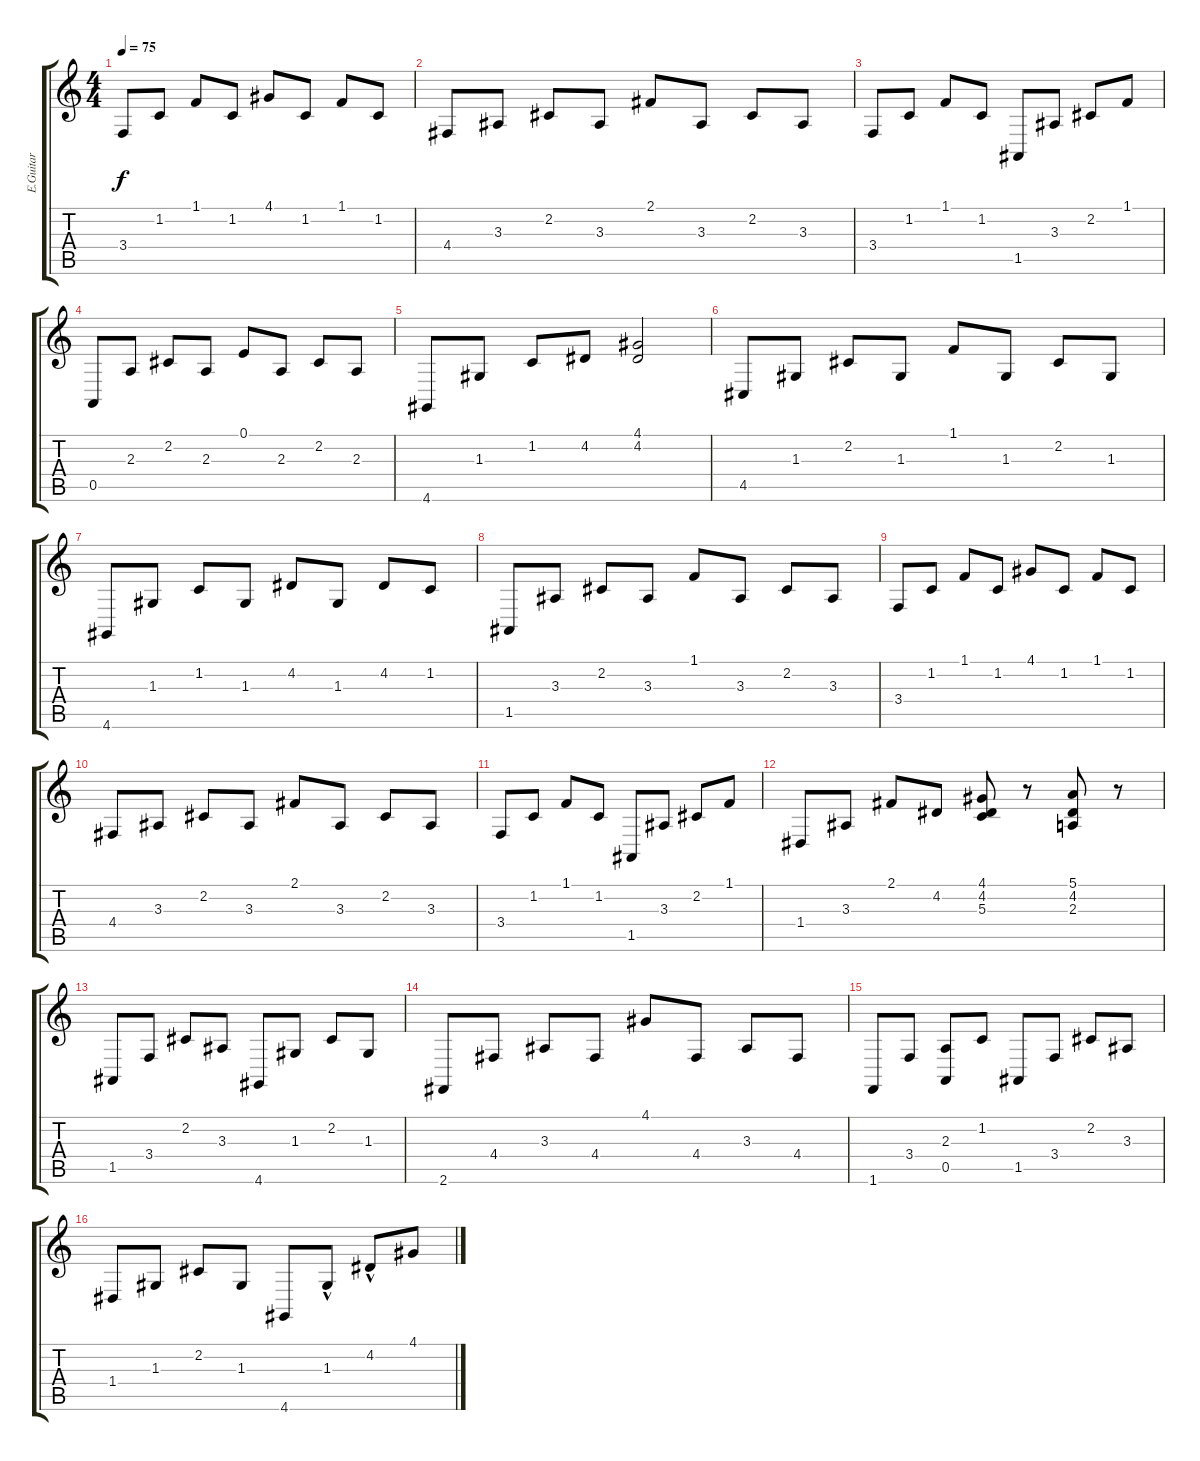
\track ("E.Guitar" "E.Guitar") {instrument brightacousticpiano}
\staff {score tabs}
\tuning (E4 B3 G3 D3 A2 E2) {hide}
\ts (4 4)
\tempo 75
\clef g2
\ks c
3.4.8{dy f} 1.2.8 1.1.8 1.2.8 4.1.8 1.2.8 1.1.8 1.2.8 |
4.4.8 3.3.8 2.2.8 3.3.8 2.1.8 3.3.8 2.2.8 3.3.8 |
3.4.8 1.2.8 1.1.8 1.2.8 1.5.8 3.3.8 2.2.8 1.1.8 |
0.5.8 2.3.8 2.2.8 2.3.8 0.1.8 2.3.8 2.2.8 2.3.8 |
4.6.8 1.3.8 1.2.8 4.2.8 (4.1 4.2).2 |
4.5.8 1.3.8 2.2.8 1.3.8 1.1.8 1.3.8 2.2.8 1.3.8 |
4.6.8 1.3.8 1.2.8 1.3.8 4.2.8 1.3.8 4.2.8 1.2.8 |
1.5.8 3.3.8 2.2.8 3.3.8 1.1.8 3.3.8 2.2.8 3.3.8 |
3.4.8 1.2.8 1.1.8 1.2.8 4.1.8 1.2.8 1.1.8 1.2.8 |
4.4.8 3.3.8 2.2.8 3.3.8 2.1.8 3.3.8 2.2.8 3.3.8 |
3.4.8 1.2.8 1.1.8 1.2.8 1.5.8 3.3.8 2.2.8 1.1.8 |
1.4.8 3.3.8 2.1.8 4.2.8 (4.1 4.2 5.3).8 r.8 (5.1 4.2 2.3).8 r.8 |
1.5.8 3.4.8 2.2.8 3.3.8 4.6.8 1.3.8 2.2.8 1.3.8 |
2.6.8 4.4.8 3.3.8 4.4.8 4.1.8 4.4.8 3.3.8 4.4.8 |
1.6.8 3.4.8 (2.3 0.5).8 1.2.8 1.5.8 3.4.8 2.2.8 3.3.8 |
1.4.8 1.3.8 2.2.8 1.3.8 4.6.8 1.3{hac}.8 4.2{hac}.8 4.1.8
